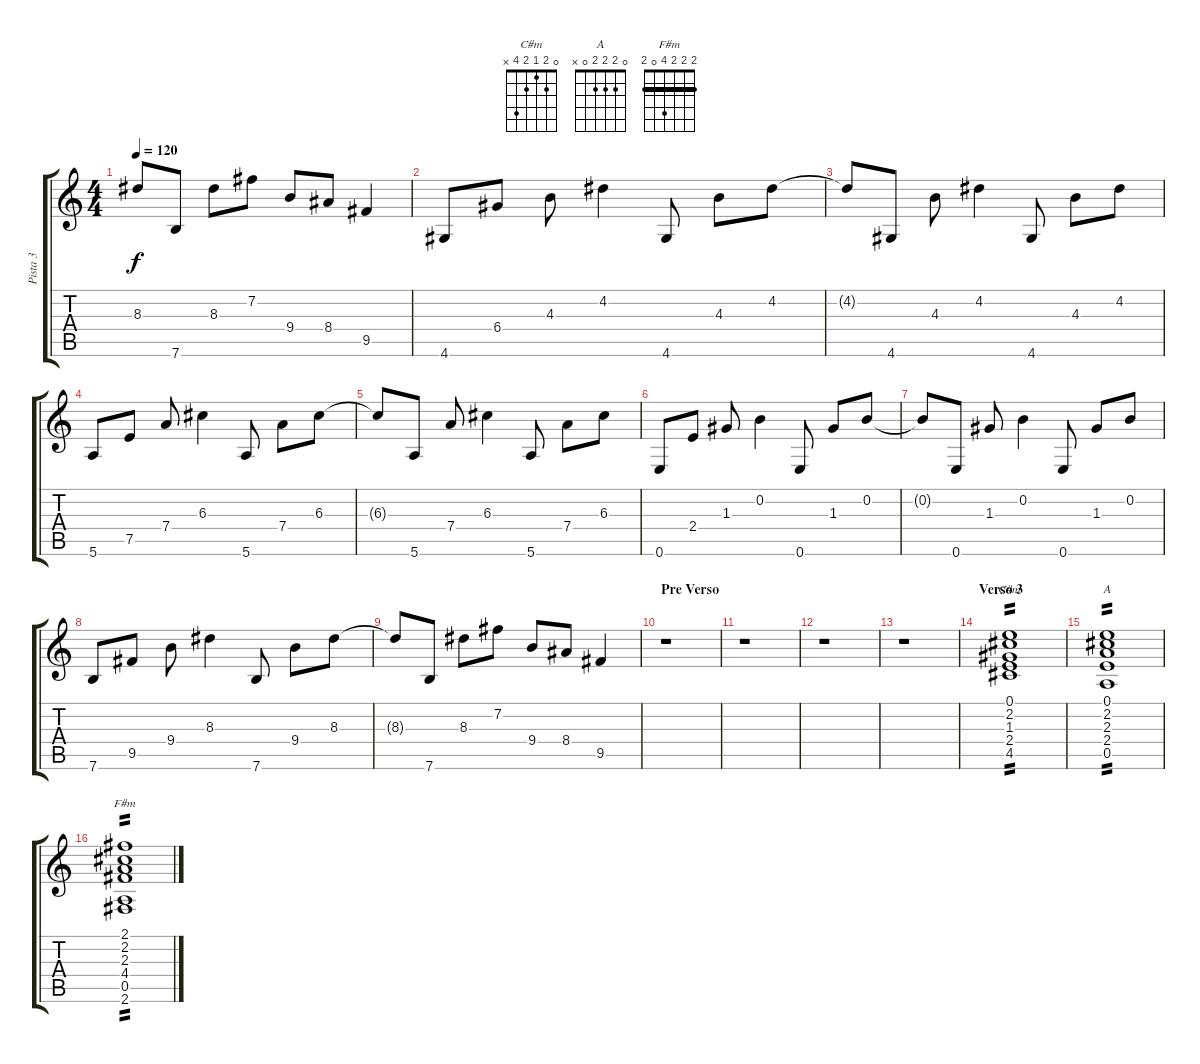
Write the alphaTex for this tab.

\track ("Pista 3" "Pista 3") {instrument distortionguitar}
\staff {score tabs}
\tuning (E4 B3 G3 D3 A2 E2) {hide}
\chord ("C#m" 0 2 1 2 4 x)
\chord ("A" 0 2 2 2 0 x)
\chord ("F#m" 2 2 2 4 0 2) {barre 2}
\ts (4 4)
\tempo 120
\clef g2
\ks c
8.3{t}.8{dy f} 7.6.8 8.3.8 7.2.8 9.4.8 8.4.8 9.5.4 |
4.6.8 6.4.8 4.3.8 4.2.4 4.6.8 4.3.8 4.2.8 |
4.2{t}.8 4.6.8 4.3.8 4.2.4 4.6.8 4.3.8 4.2.8 |
5.6.8 7.5.8 7.4.8 6.3.4 5.6.8 7.4.8 6.3.8 |
6.3{t}.8 5.6.8 7.4.8 6.3.4 5.6.8 7.4.8 6.3.8 |
0.6.8 2.4.8 1.3.8 0.2.4 0.6.8 1.3.8 0.2.8 |
0.2{t}.8 0.6.8 1.3.8 0.2.4 0.6.8 1.3.8 0.2.8 |
7.6.8 9.5.8 9.4.8 8.3.4 7.6.8 9.4.8 8.3.8 |
8.3{t}.8 7.6.8 8.3.8 7.2.8 9.4.8 8.4.8 9.5.4 |
\section ("" "Pre Verso")
r.1 |
r.1 |
r.1 |
r.1 |
\section ("" "Verso 3")
(0.1 2.2 1.3 2.4 4.5).1{ch "C#m" tp 2 instrument electricguitarmuted} |
(0.1 2.2 2.3 2.4 0.5).1{ch "A" tp 2 instrument electricguitarmuted} |
(2.1 2.2 2.3 4.4 0.5 2.6).1{ch "F#m" tp 2 instrument electricguitarmuted}
